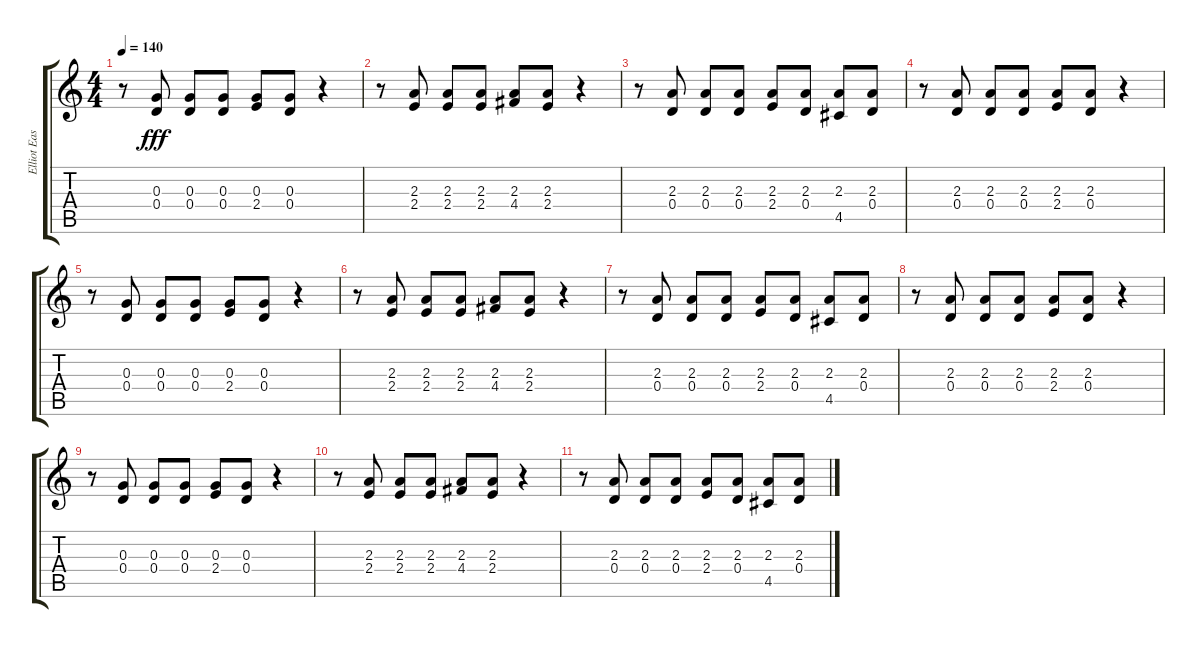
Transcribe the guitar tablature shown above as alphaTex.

\track ("Elliot Easton" "Elliot Eas") {instrument overdrivenguitar}
\staff {score tabs}
\tuning (E4 B3 G3 D3 A2 E2) {hide}
\ts (4 4)
\tempo 140
\clef g2
\ks c
r.8{dy fff} (0.3 0.4).8 (0.3 0.4).8 (0.3 0.4).8 (0.3 2.4).8 (0.3 0.4).8 r.4 |
r.8 (2.3 2.4).8 (2.3 2.4).8 (2.3 2.4).8 (2.3 4.4).8 (2.3 2.4).8 r.4 |
r.8 (2.3 0.4).8 (2.3 0.4).8 (2.3 0.4).8 (2.3 2.4).8 (2.3 0.4).8 (2.3 4.5).8 (2.3 0.4).8 |
r.8{volume 12} (2.3 0.4).8 (2.3 0.4).8 (2.3 0.4).8 (2.3 2.4).8{volume 11} (2.3 0.4).8 r.4 |
r.8{volume 10} (0.3 0.4).8 (0.3 0.4).8 (0.3 0.4).8 (0.3 2.4).8{volume 9} (0.3 0.4).8 r.4 |
r.8{volume 8} (2.3 2.4).8 (2.3 2.4).8 (2.3 2.4).8 (2.3 4.4).8{volume 7} (2.3 2.4).8 r.4 |
r.8{volume 6} (2.3 0.4).8 (2.3 0.4).8 (2.3 0.4).8 (2.3 2.4).8{volume 5} (2.3 0.4).8 (2.3 4.5).8 (2.3 0.4).8 |
r.8{volume 4} (2.3 0.4).8 (2.3 0.4).8 (2.3 0.4).8 (2.3 2.4).8{volume 3} (2.3 0.4).8 r.4 |
r.8{volume 2} (0.3 0.4).8 (0.3 0.4).8 (0.3 0.4).8 (0.3 2.4).8{volume 1} (0.3 0.4).8 r.4 |
r.8{volume 0} (2.3 2.4).8 (2.3 2.4).8 (2.3 2.4).8 (2.3 4.4).8 (2.3 2.4).8 r.4 |
r.8 (2.3 0.4).8 (2.3 0.4).8 (2.3 0.4).8 (2.3 2.4).8 (2.3 0.4).8 (2.3 4.5).8 (2.3 0.4).8
